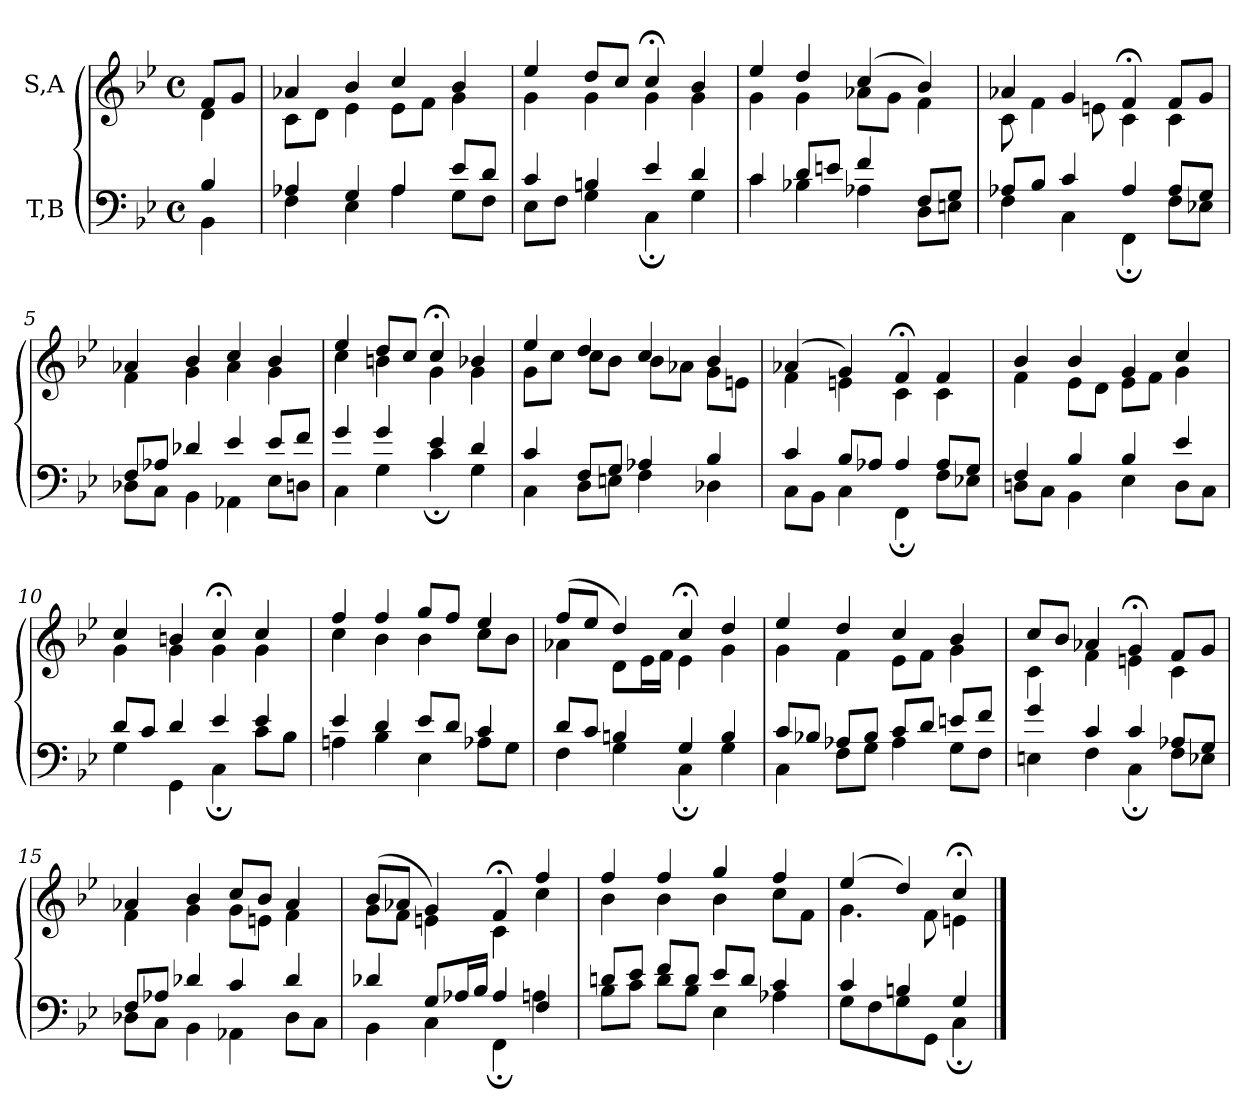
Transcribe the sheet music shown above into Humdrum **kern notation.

**kern	**kern
*part2	*part1
*staff2	*staff1
*I"T,B	*I"S,A
*clefF4	*clefG2
*k[b-e-]	*k[b-e-]
*M4/4	*M4/4
*met(c)	*met(c)
=	=
*^	*^
4B-	4BB-	8fL	4d
.	.	8gJ	.
=1	=1	=1	=1
4A-X	4F	4a-X	8cL
.	.	.	8dJ
4G	4E-	4b-	4e-
4A-	4A-	4cc	8e-L
.	.	.	8fJ
8e-L	8GL	4b-	4g
8dJ	8FJ	.	.
=2	=2	=2	=2
4c	8E-L	4ee-	4g
.	8FJ	.	.
4Bn	4G	8ddL	4g
.	.	8ccJ	.
4e-	4C;	4cc;<	4g
4d	4G	4b-	4g
=3	=3	=3	=3
4c	4c	4ee-	4g
8dL	4B-X	4dd	4g
8enJ	.	.	.
4f	4A-X	(>4cc	8a-XL
.	.	.	8gJ
8FL	8DL	4b-)	4f
8GJ	8EnJ	.	.
=4	=4	=4	=4
8A-XL	4F	4a-X	8c
8B-J	.	.	4f
4c	4C	4g	.
.	.	.	8en
4A-	4FF;	4f;<	4c
8A-L	8FL	8fL	4c
8GJ	8E-XJ	8gJ	.
=5	=5	=5	=5
8FL	8D-XL	4a-X	4f
8A-XJ	8CJ	.	.
4d-X	4BB-	4b-	4g
4e-	4AA-X	4cc	4a-
8e-L	8E-L	4b-	4g
8fJ	8DnJ	.	.
=6	=6	=6	=6
4g	4C	4ee-	4cc
4g	4G	8ddL	4bn
.	.	8ccJ	.
4e-	4c;	4cc;<	4g
4d	4G	4b-X	4g
=7	=7	=7	=7
4c	4C	4ee-	8gL
.	.	.	8ccJ
8FL	8DL	4dd	8ccL
8GJ	8EnJ	.	8b-J
4A-X	4F	4cc	8b-L
.	.	.	8a-XJ
4B-	4D-X	4b-	8gL
.	.	.	8enJ
=8	=8	=8	=8
4c	8CL	(>4a-X	4f
.	8BB-J	.	.
8B-L	4C	4g)	4en
8A-XJ	.	.	.
4A-	4FF;	4f;<	4c
8A-L	8FL	4f	4c
8GJ	8E-XJ	.	.
=9	=9	=9	=9
4F	8DnL	4b-	4f
.	8CJ	.	.
4B-	4BB-	4b-	8e-L
.	.	.	8dJ
4B-	4E-	4g	8e-L
.	.	.	8fJ
4e-	8DL	4cc	4g
.	8CJ	.	.
=10	=10	=10	=10
8dL	4G	4cc	4g
8cJ	.	.	.
4d	4GG	4bn	4g
4e-	4C;	4cc;<	4g
4e-	8cL	4cc	4g
.	8B-J	.	.
=11	=11	=11	=11
4e-	4An	4ff	4cc
4d	4B-	4ff	4b-
8e-L	4E-	8ggL	4b-
8dJ	.	8ffJ	.
4c	8A-XL	4ee-	8ccL
.	8GJ	.	8b-J
=12	=12	=12	=12
8dL	4F	(>8ffL	4a-X
8cJ	.	8ee-J	.
4Bn	4G	4dd)	8dL
.	.	.	16e-L
.	.	.	16fJJ
4G	4C;	4cc;<	4e-
4B	4G	4dd	4g
=13	=13	=13	=13
8cL	4C	4ee-	4g
8B-XJ	.	.	.
8A-XL	8FL	4dd	4f
8B-J	8GJ	.	.
8cL	4A-	4cc	8e-L
8dJ	.	.	8fJ
8enL	8GL	4b-	4g
8fJ	8FJ	.	.
=14	=14	=14	=14
4g	4En	8ccL	4c
.	.	8b-J	.
4c	4F	4a-X	4f
4c	4C;	4g;<	4en
8A-XL	8FL	8fL	4c
8GJ	8E-XJ	8gJ	.
=15	=15	=15	=15
8FL	8D-XL	4a-X	4f
8A-XJ	8CJ	.	.
4d-X	4BB-	4b-	4g
4c	4AA-X	8ccL	8gL
.	.	8b-J	8enJ
4d-	8D-L	4a-	4f
.	8CJ	.	.
=16	=16	=16	=16
4d-X	4BB-	(>8b-L	8gL
.	.	8a-XJ	8fJ
8GL	4C	4g)	4en
16A-XL	.	.	.
16B-JJ	.	.	.
4A-	4FF;	4f;<	4c
4F	4An	4ff	4cc
=17	=17	=17	=17
8dnL	8B-L	4ff	4b-
8e-J	8cJ	.	.
8fL	8dL	4ff	4b-
8dJ	8B-J	.	.
8e-L	4E-	4gg	4b-
8dJ	.	.	.
4c	4A-X	4ff	8ccL
.	.	.	8fJ
=18	=18	=18	=18
4c	8GL	(>4ee-	4.g
.	8F	.	.
4Bn	8G	4dd)	.
.	8GGJ	.	8f
4G	4C;	4cc;<	4en
*v	*v	*	*
*	*v	*v
==	==
*-	*-
